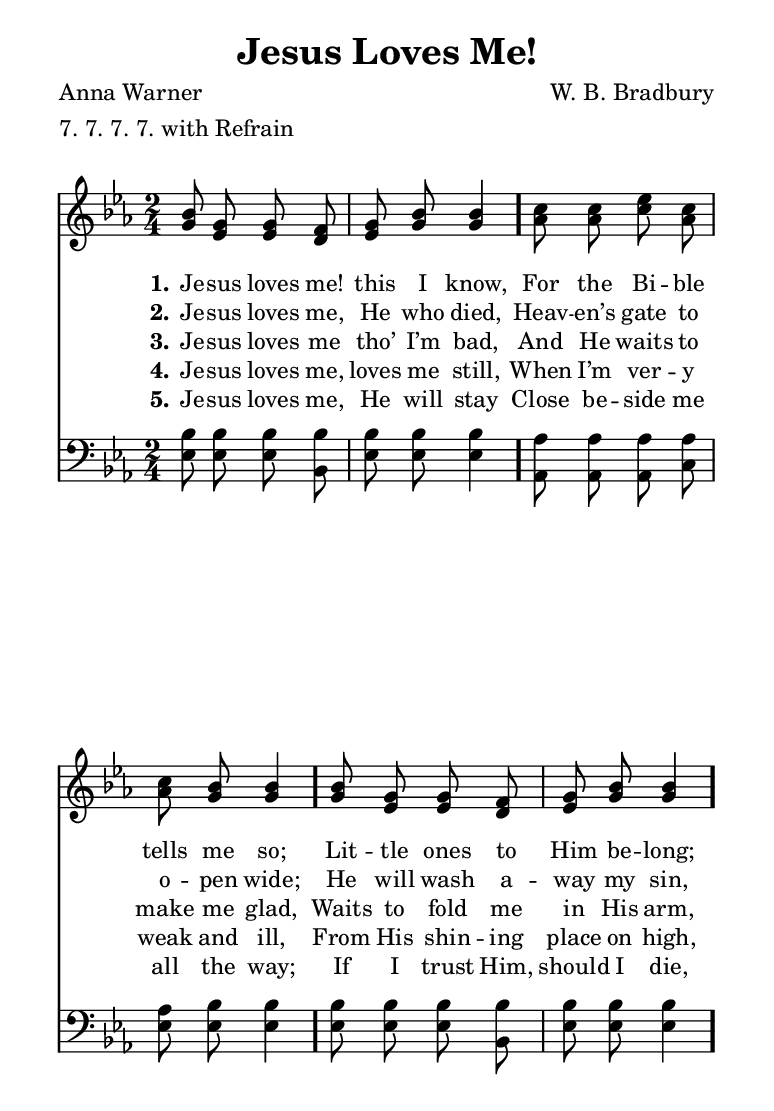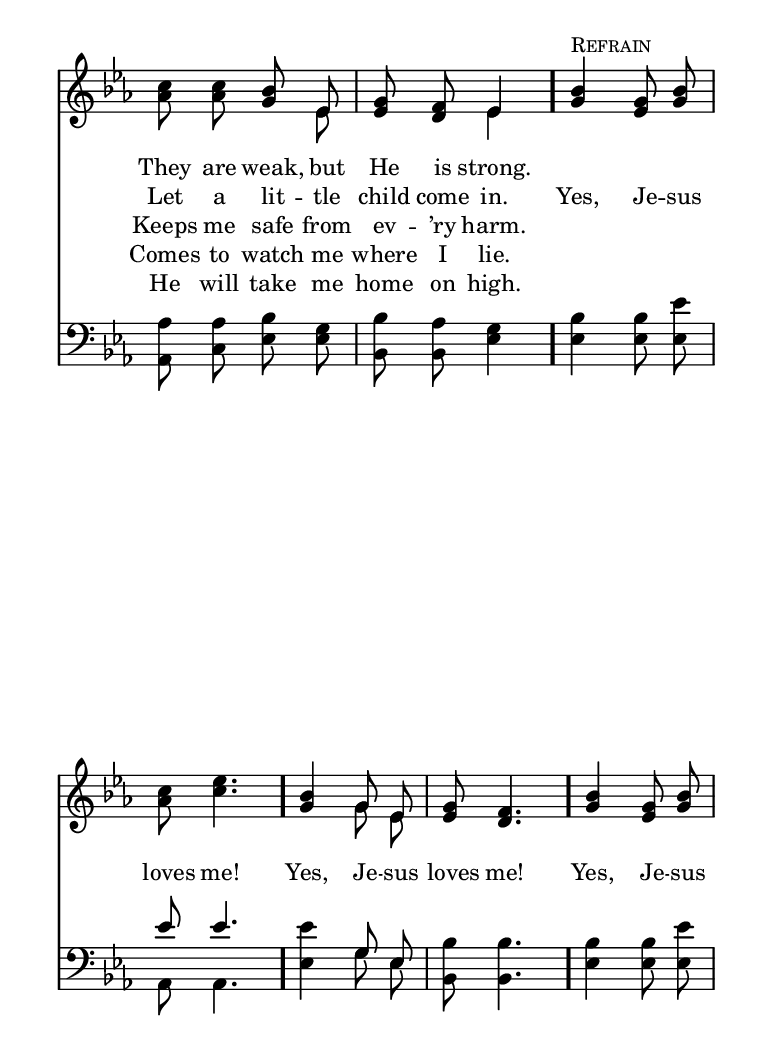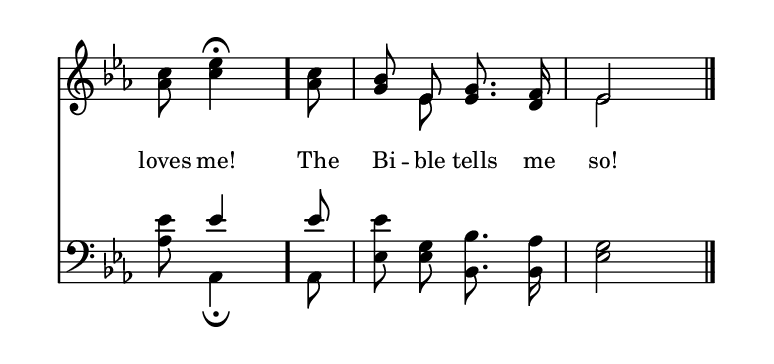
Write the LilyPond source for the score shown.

\include "common/global.ily"
\paper {
  \include "common/paper.ily"
  ragged-last-bottom = ##t
  system-system-spacing.padding = 7
}

\header{
  hymnnumber = "312"
  title = "Jesus Loves Me!"
  tunename = ""
  meter = "7. 7. 7. 7. with Refrain"
  poet = "Anna Warner"
  composer = "W. B. Bradbury"
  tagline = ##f
}

ta = { \tempo 8=120 }
tb = { \tempo 8=60 }

global = {
  \include "common/overrides.ily"
  \override Staff.TimeSignature.style = #'numbered
  \time 2/4
  \override Score.MetronomeMark.transparent = ##t % hide all fermata changes too
  \ta
  \key ees \major
  \autoBeamOff
}

patternA = { c8 c c c | c c c4 }
patternB = { c4 c8 c | c c4. }
patternC = { c8 | c c, c8. c16 | c2 }
patternD = { c4 c8 c | c c4 }

notesSoprano = {
\global
\relative c'' {

  bes8 g g f | g bes bes4
  c8 c ees c | c bes bes4
  bes8 g g f | g bes bes4
  c8 c bes ees, | g f ees4

  << s^\markup { \small \caps "Refrain" }
  { bes'4 g8 bes | c ees4. } >>
  bes4 g8 ees | g f4.
  bes4 g8 bes | c \tb ees4\fermata \ta
  c8 | bes ees, g8. f16 | ees2

  \bar "|."

}
}

notesAlto = {
\global
\relative e' {

  \changePitch \patternA { g ees ees d | ees g g }
  \changePitch \patternA { aes aes c aes | aes g g }
  \changePitch \patternA { g ees ees d | ees g g }
  \changePitch \patternA { aes aes g ees | ees d ees }

  \changePitch \patternB { g ees g | aes c }
  \changePitch \patternB { g g ees | ees d }
  \changePitch \patternD { g ees g | aes c }
  \changePitch \patternC { aes | g ees ees d | ees }

}
}

notesTenor = {
\global
\relative a {

  \changePitch \patternA { bes bes bes bes | bes bes bes }
  \changePitch \patternA { aes aes aes aes | aes bes bes }
  \changePitch \patternA { bes bes bes bes | bes bes bes }
  \changePitch \patternA { aes aes bes g | bes aes g }

  \changePitch \patternB { bes bes ees | ees ees }
  \changePitch \patternB { ees g, ees | bes' bes }
  \changePitch \patternD { bes bes ees | ees ees }
  \changePitch \patternC { ees | ees g, bes aes | g }

}
}

notesBass = {
\global
\relative f {

  \changePitch \patternA { ees ees ees bes | ees ees ees }
  \changePitch \patternA { aes, aes aes c | ees ees ees }
  \changePitch \patternA { ees ees ees bes | ees ees ees }
  \changePitch \patternA { aes, c ees ees | bes bes ees }

  \changePitch \patternB { ees ees ees | aes, aes }
  \changePitch \patternB { ees' g ees | bes bes }
  \changePitch \patternD { ees ees ees | aes aes,_\fermata }
  \changePitch \patternC { aes | ees' ees bes bes | ees }

}
}

Refrain = \lyricmode {

Yes, Je -- sus loves me! \bar "."
Yes, Je -- sus loves me! \bar "."
Yes, Je -- sus loves me! \bar "."
The Bi -- ble tells me so! \bar "."

}

wordsA = \lyricmode {
\set stanza = "1."

Je -- sus loves me! this I know, \bar "."
For the Bi -- ble tells me so; \bar "."
Lit -- tle ones to Him be -- long; \bar "."
They are weak, but He is strong. \bar "."

}

wordsB = \lyricmode {
\set stanza = "2."

Je -- sus loves me, He who died,
Heav -- en’s gate to o -- pen wide;
He will wash a -- way my sin,
Let a lit -- tle child come in.

\Refrain

}

wordsC = \lyricmode {
\set stanza = "3."

Je -- sus loves me tho’ I’m bad,
And He waits to make me glad,
Waits to fold me in His arm,
Keeps me safe from ev -- ’ry harm.

}

wordsD = \lyricmode {
\set stanza = "4."

Je -- sus loves me, loves me still,
When I’m ver -- y weak and ill,
From His shin -- ing place on high,
Comes to watch me where I lie.

}

wordsE = \lyricmode {
\set stanza = "5."

Je -- sus loves me, He will stay
Close be -- side me all the way;
If I trust Him, should I die,
He will take me home on high.

}

\score {
  \context ChoirStaff <<
    \context Staff = upper <<
      \set Staff.autoBeaming = ##f
      \set ChoirStaff.systemStartDelimiter = #'SystemStartBar
      \set ChoirStaff.printPartCombineTexts = ##f
      \partcombine #'(2 . 9) \notesSoprano \notesAlto
      \context NullVoice = sopranos { \voiceOne << \notesSoprano >> }
      \context NullVoice = altos { \voiceTwo << \notesAlto >> }
      \context Lyrics = one   \lyricsto sopranos \wordsA
      \context Lyrics = two   \lyricsto sopranos \wordsB
      \context Lyrics = three \lyricsto sopranos \wordsC
      \context Lyrics = four  \lyricsto sopranos \wordsD
      \context Lyrics = five  \lyricsto sopranos \wordsE
    >>
    \context Staff = men <<
      \set Staff.autoBeaming = ##f
      \clef bass
      \set ChoirStaff.printPartCombineTexts = ##f
      \partcombine #'(2 . 9) \notesTenor \notesBass
      \context NullVoice = tenors { \voiceOne << \notesTenor >> }
      \context NullVoice = basses { \voiceTwo << \notesBass >> }
    >>
  >>
  \layout {
    \include "common/layout.ily"
  }
  \midi{
    \include "common/midi.ily"
  }
}

\version "2.19.49"  % necessary for upgrading to future LilyPond versions.

% vi:set et ts=2 sw=2 ai nocindent syntax=lilypond:
